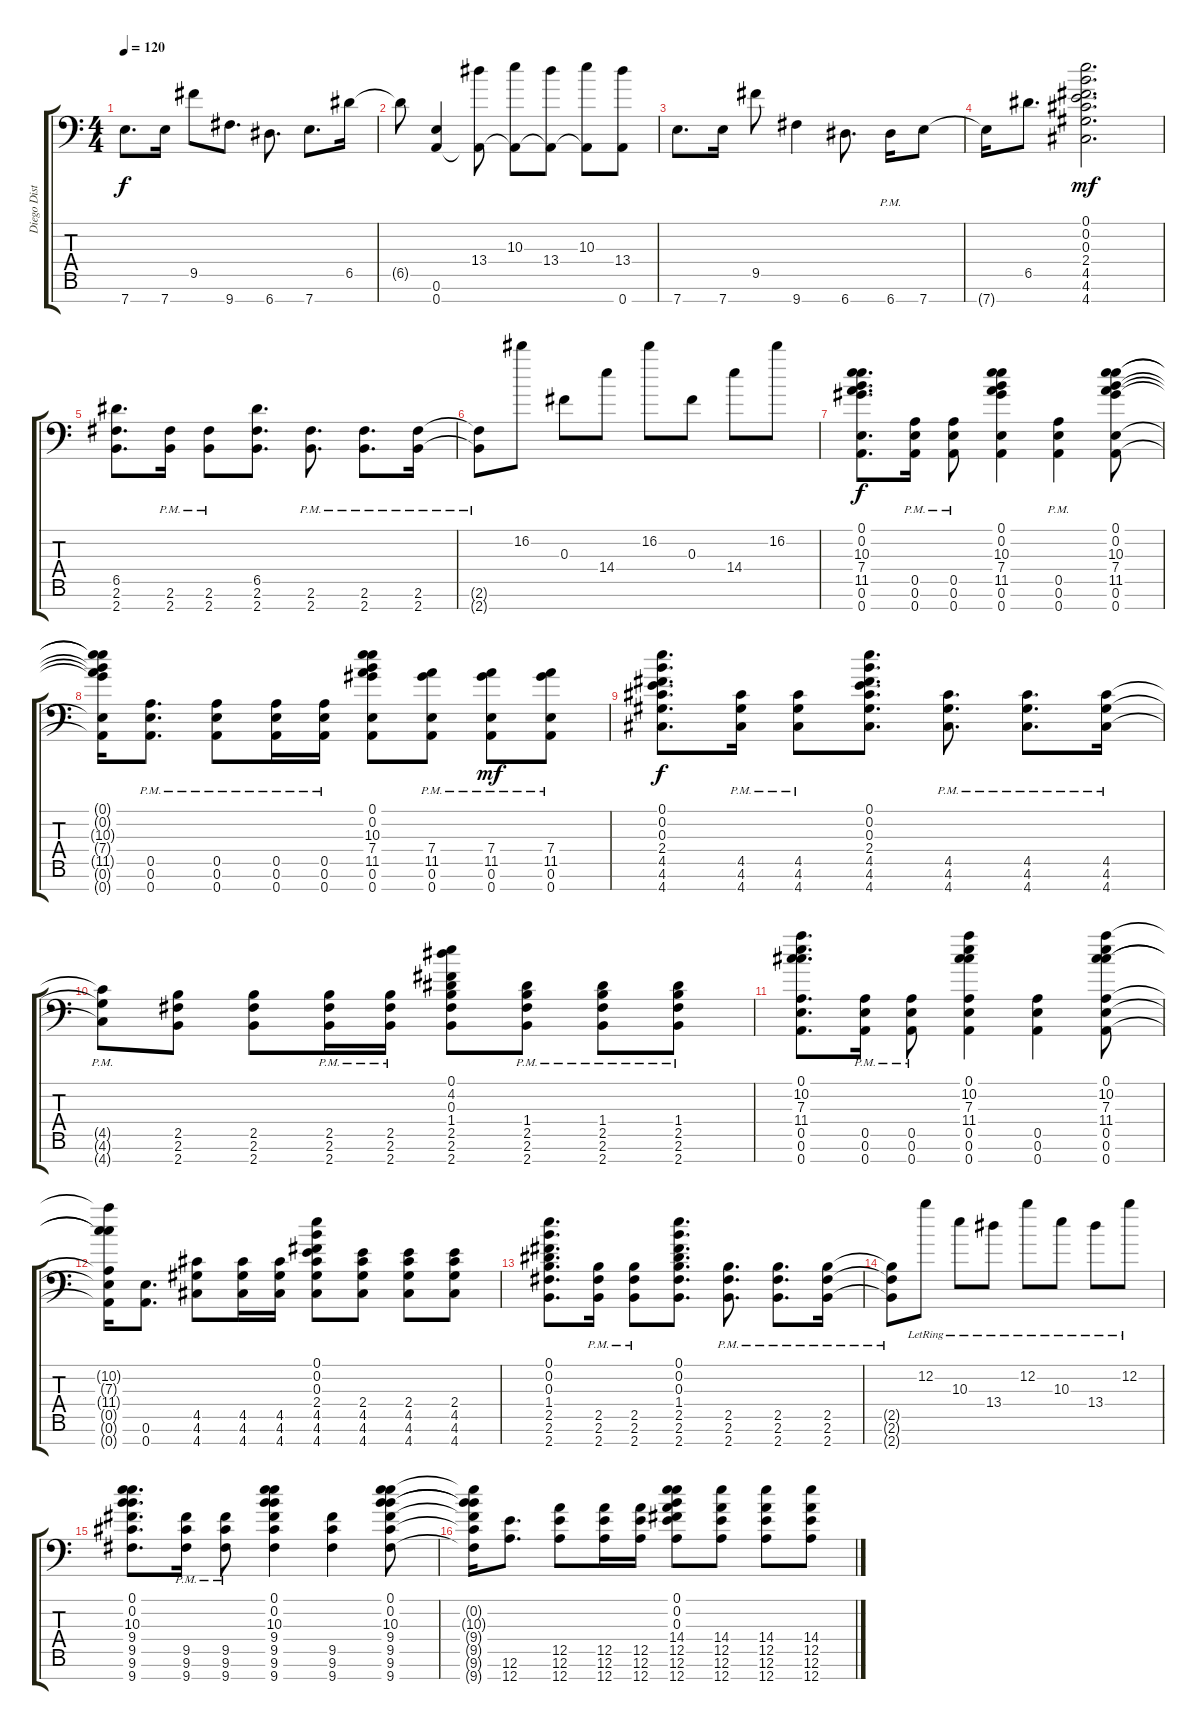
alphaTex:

\track ("Diego Distorted" "Diego Dist") {instrument distortionguitar}
\staff {score tabs}
\tuning (E4 B3 Gb3 D3 A2 E2 A1) {hide}
\ts (4 4)
\tempo 120
\clef f4
\ks c
7.7.8{d dy f} 7.7.16 9.5.8 9.7.8{d} 6.7.8{d} 7.7.8{d} 6.5.16 |
6.5{t}.8 (0.6 0.7).4 (13.4 0.7{t}).8 (10.3 0.7{t}).8 (13.4 0.7{t}).8 (10.3 0.7{t}).8 (13.4 0.7).8 |
7.7.8{d} 7.7.16 9.5.8 9.7.4 6.7.8{d} 6.7{pm}.16 7.7.8 |
7.7{t}.16 6.5.8{d} (0.1 0.2 0.3 2.4 4.5 4.6 4.7).2{d dy mf} |
(6.5 2.6 2.7).8{d} (2.6{pm} 2.7{pm}).16 (2.6{pm} 2.7{pm}).8 (6.5 2.6 2.7).8{d} (2.6{pm} 2.7{pm}).8{d} (2.6{pm} 2.7{pm}).8{d} (2.6{pm} 2.7{pm}).16 |
(2.6{pm t} 2.7{pm t}).8 16.2.8 0.3.8 14.4.8 16.2.8 0.3.8 14.4.8 16.2.8 |
(0.1 0.2 10.3 7.4 11.5 0.6 0.7).8{d dy f} (0.5{pm} 0.6{pm} 0.7{pm}).16 (0.5{pm} 0.6{pm} 0.7).8 (0.1 0.2 10.3 7.4 11.5 0.6 0.7).4 (0.5{pm} 0.6 0.7).4 (0.1 0.2 10.3 7.4 11.5 0.6 0.7).8 |
(0.1{t} 0.2{t} 10.3{t} 7.4{t} 11.5{t} 0.6{t} 0.7{t}).16 (0.5{pm} 0.6 0.7).8{d} (0.5{pm} 0.6 0.7).8 (0.5{pm} 0.6{pm} 0.7{pm}).16 (0.5{pm} 0.6{pm} 0.7{pm}).16 (0.1 0.2 10.3 7.4 11.5 0.6 0.7).8 (7.4{pm} 11.5{pm} 0.6{pm} 0.7{pm}).8 (7.4{pm} 11.5{pm} 0.6{pm} 0.7{pm}).8{dy mf} (7.4{pm} 11.5{pm} 0.6{pm} 0.7{pm}).8 |
(0.1 0.2 0.3 2.4 4.5 4.6 4.7).8{d dy f} (4.5{pm} 4.6{pm} 4.7{pm}).16 (4.5{pm} 4.6{pm} 4.7{pm}).8 (0.1 0.2 0.3 2.4 4.5 4.6 4.7).8{d} (4.5{pm} 4.6{pm} 4.7{pm}).8{d} (4.5{pm} 4.6{pm} 4.7{pm}).8{d} (4.5{pm} 4.6{pm} 4.7{pm}).16 |
(4.5{pm t} 4.6{pm t} 4.7{pm t}).8 (2.5 2.6 2.7).8 (2.5 2.6 2.7).8 (2.5 2.6{pm} 2.7{pm}).16 (2.5 2.6{pm} 2.7{pm}).16 (0.1 4.2 0.3 1.4 2.5 2.6 2.7).8 (1.4{pm} 2.5{pm} 2.6{pm} 2.7{pm}).8 (1.4{pm} 2.5{pm} 2.6{pm} 2.7{pm}).8 (1.4{pm} 2.5{pm} 2.6{pm} 2.7{pm}).8 |
(0.1 10.2 7.3 11.4 0.5 0.6 0.7).8{d} (0.5{pm} 0.6{pm} 0.7{pm}).16 (0.5{pm} 0.6{pm} 0.7{pm}).8 (0.1 10.2 7.3 11.4 0.5 0.6 0.7).4 (0.5 0.6 0.7).4 (0.1 10.2 7.3 11.4 0.5 0.6 0.7).8 |
(10.2{t} 7.3{t} 11.4{t} 0.5{t} 0.6{t} 0.7{t}).16 (0.6 0.7).8{d} (4.5 4.6 4.7).8 (4.5 4.6 4.7).16 (4.5 4.6 4.7).16 (0.1 0.2 0.3 2.4 4.5 4.6 4.7).8 (2.4 4.5 4.6 4.7).8 (2.4 4.5 4.6 4.7).8 (2.4 4.5 4.6 4.7).8 |
(0.1 0.2 0.3 1.4 2.5 2.6 2.7).8{d} (2.5{pm} 2.6{pm} 2.7{pm}).16 (2.5{pm} 2.6{pm} 2.7{pm}).8 (0.1 0.2 0.3 1.4 2.5 2.6 2.7).8{d} (2.5{pm} 2.6{pm} 2.7{pm}).8{d} (2.5{pm} 2.6{pm} 2.7{pm}).8{d} (2.5{pm} 2.6{pm} 2.7{pm}).16 |
(2.5{pm t} 2.6{pm t} 2.7{pm t}).8 12.2{lr}.8 10.3{lr}.8 13.4{lr}.8 12.2{lr}.8 10.3{lr}.8 13.4{lr}.8 12.2{lr}.8 |
(0.1 0.2 10.3 9.4 9.5 9.6 9.7).8{d} (9.5{pm} 9.6{pm} 9.7{pm}).16 (9.5{pm} 9.6{pm} 9.7{pm}).8 (0.1 0.2 10.3 9.4 9.5 9.6 9.7).4 (9.5 9.6 9.7).4 (0.1 0.2 10.3 9.4 9.5 9.6 9.7).8 |
(0.2{t} 10.3{t} 9.4{t} 9.5{t} 9.6{t} 9.7{t}).16 (12.6 12.7).8{d} (12.5 12.6 12.7).8 (12.5 12.6 12.7).16 (12.5 12.6 12.7).16 (0.1 0.2 0.3 14.4 12.5 12.6 12.7).8 (14.4 12.5 12.6 12.7).8 (14.4 12.5 12.6 12.7).8 (14.4 12.5 12.6 12.7).8
